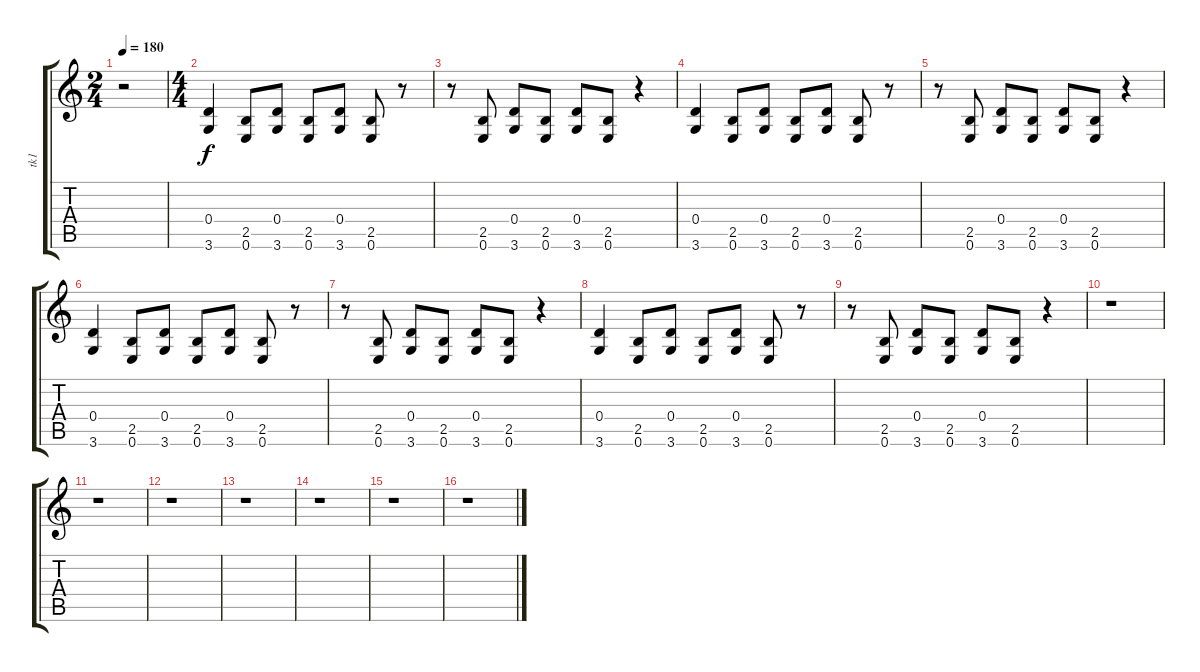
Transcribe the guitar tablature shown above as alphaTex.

\track ("tk1" "tk1") {instrument distortionguitar}
\staff {score tabs}
\tuning (E4 B3 G3 D3 A2 E2) {hide}
\ts (2 4)
\tempo 180
\clef g2
\ks c
r.2{dy f instrument distortionguitar} |
\ts (4 4)
(0.4 3.6).4 (2.5 0.6).8 (0.4 3.6).8 (2.5 0.6).8 (0.4 3.6).8 (2.5 0.6).8 r.8 |
r.8 (2.5 0.6).8 (0.4 3.6).8 (2.5 0.6).8 (0.4 3.6).8 (2.5 0.6).8 r.4 |
(0.4 3.6).4 (2.5 0.6).8 (0.4 3.6).8 (2.5 0.6).8 (0.4 3.6).8 (2.5 0.6).8 r.8 |
r.8 (2.5 0.6).8 (0.4 3.6).8 (2.5 0.6).8 (0.4 3.6).8 (2.5 0.6).8 r.4 |
(0.4 3.6).4 (2.5 0.6).8 (0.4 3.6).8 (2.5 0.6).8 (0.4 3.6).8 (2.5 0.6).8 r.8 |
r.8 (2.5 0.6).8 (0.4 3.6).8 (2.5 0.6).8 (0.4 3.6).8 (2.5 0.6).8 r.4 |
(0.4 3.6).4 (2.5 0.6).8 (0.4 3.6).8 (2.5 0.6).8 (0.4 3.6).8 (2.5 0.6).8 r.8 |
r.8 (2.5 0.6).8 (0.4 3.6).8 (2.5 0.6).8 (0.4 3.6).8 (2.5 0.6).8 r.4 |
r.1 |
r.1 |
r.1 |
r.1 |
r.1 |
r.1 |
r.1
